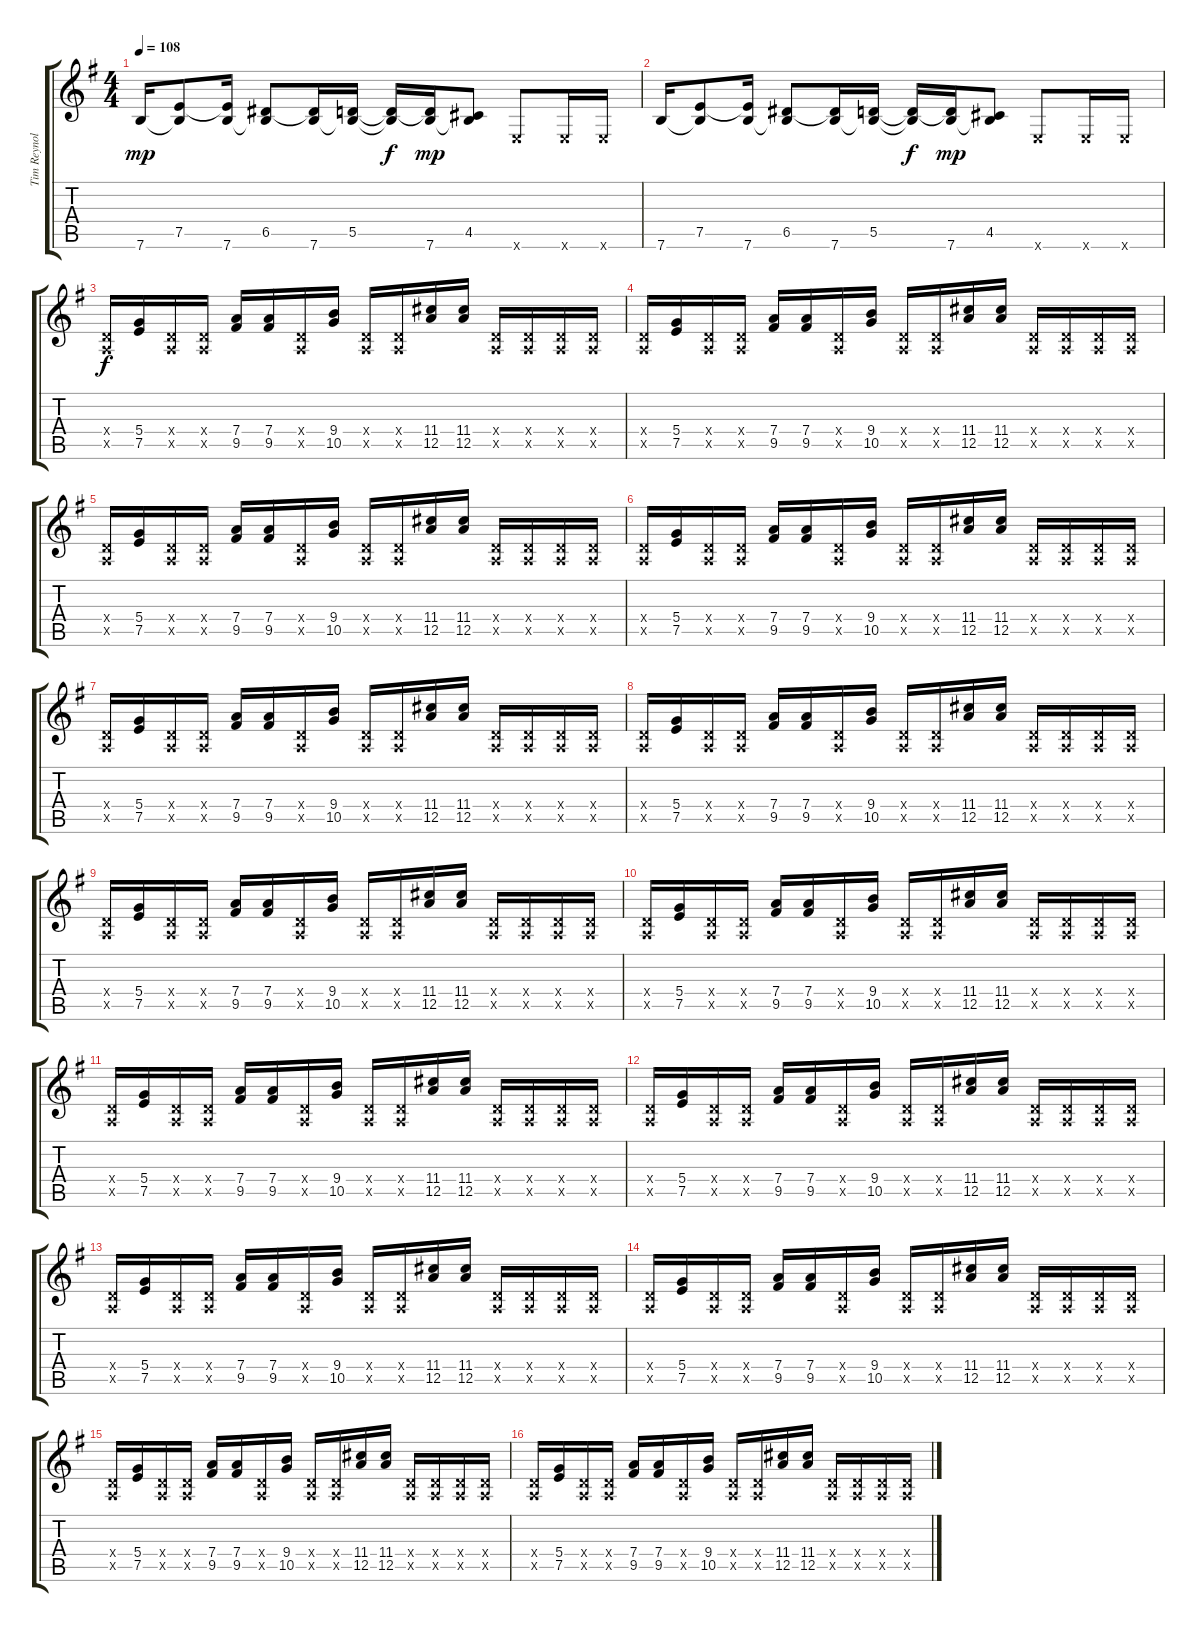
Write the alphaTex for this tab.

\track ("Tim Reynolds" "Tim Reynol") {instrument acousticguitarsteel}
\staff {score tabs}
\tuning (E4 B3 G3 D3 A2 E2) {hide}
\ts (4 4)
\tempo 108
\clef g2
\ks g
7.6.16{dy mp} (7.5 7.6{t}).8 (7.5{t} 7.6).16 (6.5 7.6{t}).8 (6.5{t} 7.6).16 (5.5 7.6{t}).16 (5.5{t} 7.6{t}).16{dy f} (5.5{t} 7.6).16{dy mp} (4.5 7.6{t}).8 0.6{x}.8 0.6{x}.16 0.6{x}.16 |
7.6.16 (7.5 7.6{t}).8 (7.5{t} 7.6).16 (6.5 7.6{t}).8 (6.5{t} 7.6).16 (5.5 7.6{t}).16 (5.5{t} 7.6{t}).16{dy f} (5.5{t} 7.6).16{dy mp} (4.5 7.6{t}).8 0.6{x}.8 0.6{x}.16 0.6{x}.16 |
(0.4{x} 0.5{x}).16{dy f volume 12} (5.4 7.5).16 (0.4{x} 0.5{x}).16 (0.4{x} 0.5{x}).16 (7.4 9.5).16 (7.4 9.5).16 (0.4{x} 0.5{x}).16 (9.4 10.5).16 (0.4{x} 0.5{x}).16 (0.4{x} 0.5{x}).16 (11.4 12.5).16 (11.4 12.5).16 (0.4{x} 0.5{x}).16 (0.4{x} 0.5{x}).16 (0.4{x} 0.5{x}).16 (0.4{x} 0.5{x}).16 |
(0.4{x} 0.5{x}).16 (5.4 7.5).16 (0.4{x} 0.5{x}).16 (0.4{x} 0.5{x}).16 (7.4 9.5).16 (7.4 9.5).16 (0.4{x} 0.5{x}).16 (9.4 10.5).16 (0.4{x} 0.5{x}).16 (0.4{x} 0.5{x}).16 (11.4 12.5).16 (11.4 12.5).16 (0.4{x} 0.5{x}).16 (0.4{x} 0.5{x}).16 (0.4{x} 0.5{x}).16 (0.4{x} 0.5{x}).16 |
(0.4{x} 0.5{x}).16 (5.4 7.5).16 (0.4{x} 0.5{x}).16 (0.4{x} 0.5{x}).16 (7.4 9.5).16 (7.4 9.5).16 (0.4{x} 0.5{x}).16 (9.4 10.5).16 (0.4{x} 0.5{x}).16 (0.4{x} 0.5{x}).16 (11.4 12.5).16 (11.4 12.5).16 (0.4{x} 0.5{x}).16 (0.4{x} 0.5{x}).16 (0.4{x} 0.5{x}).16 (0.4{x} 0.5{x}).16 |
(0.4{x} 0.5{x}).16 (5.4 7.5).16 (0.4{x} 0.5{x}).16 (0.4{x} 0.5{x}).16 (7.4 9.5).16 (7.4 9.5).16 (0.4{x} 0.5{x}).16 (9.4 10.5).16 (0.4{x} 0.5{x}).16 (0.4{x} 0.5{x}).16 (11.4 12.5).16 (11.4 12.5).16 (0.4{x} 0.5{x}).16 (0.4{x} 0.5{x}).16 (0.4{x} 0.5{x}).16 (0.4{x} 0.5{x}).16 |
(0.4{x} 0.5{x}).16 (5.4 7.5).16 (0.4{x} 0.5{x}).16 (0.4{x} 0.5{x}).16 (7.4 9.5).16 (7.4 9.5).16 (0.4{x} 0.5{x}).16 (9.4 10.5).16 (0.4{x} 0.5{x}).16 (0.4{x} 0.5{x}).16 (11.4 12.5).16 (11.4 12.5).16 (0.4{x} 0.5{x}).16 (0.4{x} 0.5{x}).16 (0.4{x} 0.5{x}).16 (0.4{x} 0.5{x}).16 |
(0.4{x} 0.5{x}).16 (5.4 7.5).16 (0.4{x} 0.5{x}).16 (0.4{x} 0.5{x}).16 (7.4 9.5).16 (7.4 9.5).16 (0.4{x} 0.5{x}).16 (9.4 10.5).16 (0.4{x} 0.5{x}).16 (0.4{x} 0.5{x}).16 (11.4 12.5).16 (11.4 12.5).16 (0.4{x} 0.5{x}).16 (0.4{x} 0.5{x}).16 (0.4{x} 0.5{x}).16 (0.4{x} 0.5{x}).16 |
(0.4{x} 0.5{x}).16 (5.4 7.5).16 (0.4{x} 0.5{x}).16 (0.4{x} 0.5{x}).16 (7.4 9.5).16 (7.4 9.5).16 (0.4{x} 0.5{x}).16 (9.4 10.5).16 (0.4{x} 0.5{x}).16 (0.4{x} 0.5{x}).16 (11.4 12.5).16 (11.4 12.5).16 (0.4{x} 0.5{x}).16 (0.4{x} 0.5{x}).16 (0.4{x} 0.5{x}).16 (0.4{x} 0.5{x}).16 |
(0.4{x} 0.5{x}).16 (5.4 7.5).16 (0.4{x} 0.5{x}).16 (0.4{x} 0.5{x}).16 (7.4 9.5).16 (7.4 9.5).16 (0.4{x} 0.5{x}).16 (9.4 10.5).16 (0.4{x} 0.5{x}).16 (0.4{x} 0.5{x}).16 (11.4 12.5).16 (11.4 12.5).16 (0.4{x} 0.5{x}).16 (0.4{x} 0.5{x}).16 (0.4{x} 0.5{x}).16 (0.4{x} 0.5{x}).16 |
(0.4{x} 0.5{x}).16 (5.4 7.5).16 (0.4{x} 0.5{x}).16 (0.4{x} 0.5{x}).16 (7.4 9.5).16 (7.4 9.5).16 (0.4{x} 0.5{x}).16 (9.4 10.5).16 (0.4{x} 0.5{x}).16 (0.4{x} 0.5{x}).16 (11.4 12.5).16 (11.4 12.5).16 (0.4{x} 0.5{x}).16 (0.4{x} 0.5{x}).16 (0.4{x} 0.5{x}).16 (0.4{x} 0.5{x}).16 |
(0.4{x} 0.5{x}).16 (5.4 7.5).16 (0.4{x} 0.5{x}).16 (0.4{x} 0.5{x}).16 (7.4 9.5).16 (7.4 9.5).16 (0.4{x} 0.5{x}).16 (9.4 10.5).16 (0.4{x} 0.5{x}).16 (0.4{x} 0.5{x}).16 (11.4 12.5).16 (11.4 12.5).16 (0.4{x} 0.5{x}).16 (0.4{x} 0.5{x}).16 (0.4{x} 0.5{x}).16 (0.4{x} 0.5{x}).16 |
(0.4{x} 0.5{x}).16 (5.4 7.5).16 (0.4{x} 0.5{x}).16 (0.4{x} 0.5{x}).16 (7.4 9.5).16 (7.4 9.5).16 (0.4{x} 0.5{x}).16 (9.4 10.5).16 (0.4{x} 0.5{x}).16 (0.4{x} 0.5{x}).16 (11.4 12.5).16 (11.4 12.5).16 (0.4{x} 0.5{x}).16 (0.4{x} 0.5{x}).16 (0.4{x} 0.5{x}).16 (0.4{x} 0.5{x}).16 |
(0.4{x} 0.5{x}).16 (5.4 7.5).16 (0.4{x} 0.5{x}).16 (0.4{x} 0.5{x}).16 (7.4 9.5).16 (7.4 9.5).16 (0.4{x} 0.5{x}).16 (9.4 10.5).16 (0.4{x} 0.5{x}).16 (0.4{x} 0.5{x}).16 (11.4 12.5).16 (11.4 12.5).16 (0.4{x} 0.5{x}).16 (0.4{x} 0.5{x}).16 (0.4{x} 0.5{x}).16 (0.4{x} 0.5{x}).16 |
(0.4{x} 0.5{x}).16 (5.4 7.5).16 (0.4{x} 0.5{x}).16 (0.4{x} 0.5{x}).16 (7.4 9.5).16 (7.4 9.5).16 (0.4{x} 0.5{x}).16 (9.4 10.5).16 (0.4{x} 0.5{x}).16 (0.4{x} 0.5{x}).16 (11.4 12.5).16 (11.4 12.5).16 (0.4{x} 0.5{x}).16 (0.4{x} 0.5{x}).16 (0.4{x} 0.5{x}).16 (0.4{x} 0.5{x}).16 |
(0.4{x} 0.5{x}).16 (5.4 7.5).16 (0.4{x} 0.5{x}).16 (0.4{x} 0.5{x}).16 (7.4 9.5).16 (7.4 9.5).16 (0.4{x} 0.5{x}).16 (9.4 10.5).16 (0.4{x} 0.5{x}).16 (0.4{x} 0.5{x}).16 (11.4 12.5).16 (11.4 12.5).16 (0.4{x} 0.5{x}).16 (0.4{x} 0.5{x}).16 (0.4{x} 0.5{x}).16 (0.4{x} 0.5{x}).16
